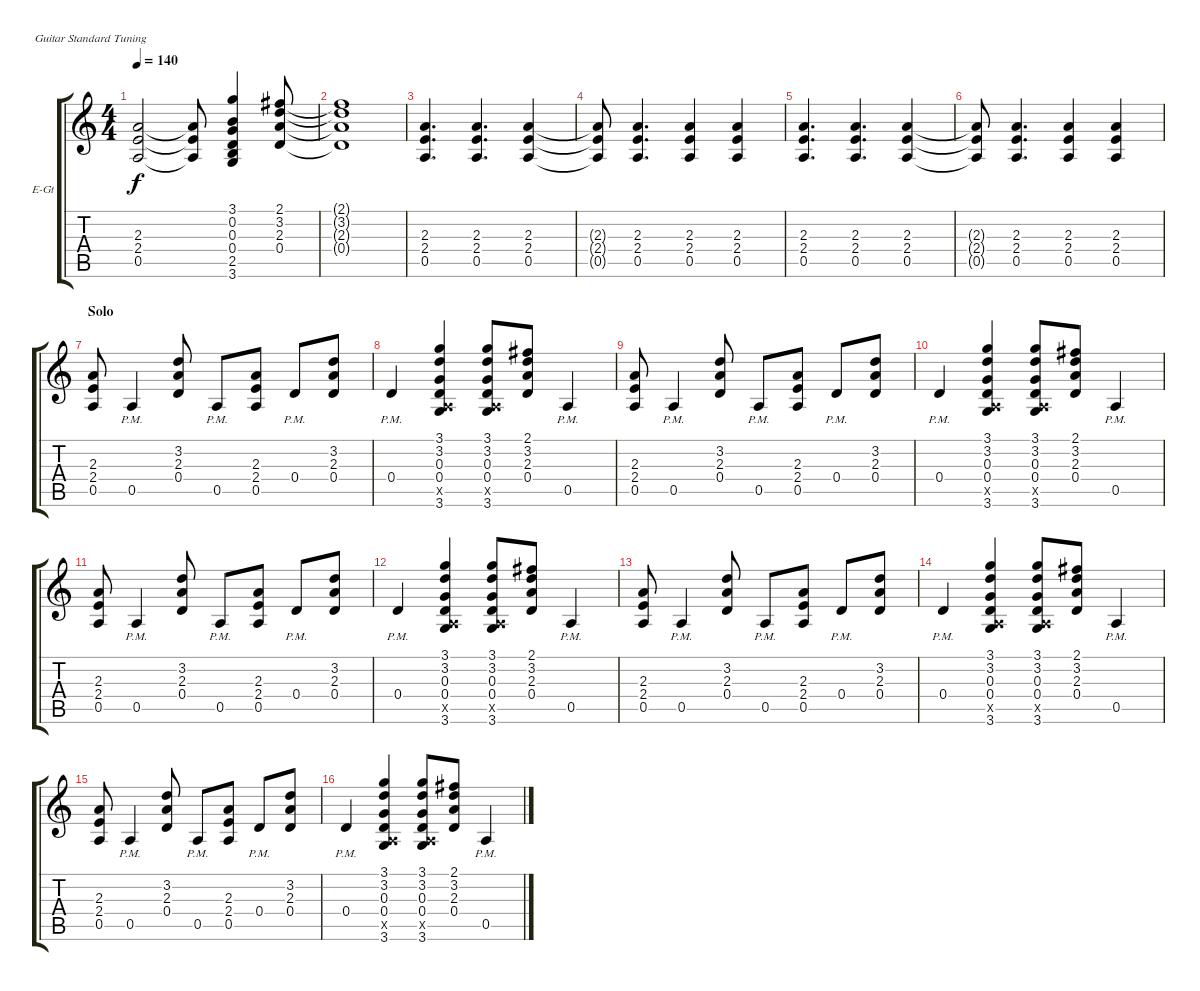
\bracketExtendMode groupsimilarinstruments
\firstSystemTrackNameOrientation horizontal
\otherSystemsTrackNameOrientation horizontal
\track ("Malcolm Young" "E-Gt") {instrument overdrivenguitar}
\staff {score tabs}
\tuning (E4 B3 G3 D3 A2 E2)
\ts (4 4)
\tempo 140
\clef g2
\ks c
(2.3 2.4 0.5).2{dy f} (2.3{t} 2.4{t} 0.5{t}).8 (3.1 0.2 0.3 0.4 2.5 3.6).4 (2.1 3.2 2.3 0.4).8 |
(2.1{t} 3.2{t} 2.3{t} 0.4{t}).1 |
(2.3 2.4 0.5).4{d} (2.3 2.4 0.5).4{d} (2.3 2.4 0.5).4 |
(2.3{t} 2.4{t} 0.5{t}).8 (2.3 2.4 0.5).4{d} (2.3 2.4 0.5).4 (2.3 2.4 0.5).4 |
(2.3 2.4 0.5).4{d} (2.3 2.4 0.5).4{d} (2.3 2.4 0.5).4 |
(2.3{t} 2.4{t} 0.5{t}).8 (2.3 2.4 0.5).4{d} (2.3 2.4 0.5).4 (2.3 2.4 0.5).4 |
\section ("" "Solo")
(2.3 2.4 0.5).8 0.5{pm}.4 (3.2 2.3 0.4).8 0.5{pm}.8 (2.3 2.4 0.5).8 0.4{pm}.8 (3.2 2.3 0.4).8 |
0.4{pm}.4 (3.1 3.2 0.3 0.4 0.5{x} 3.6).4 (3.1 3.2 0.3 0.4 3.6 0.5{x}).8 (2.1 3.2 2.3 0.4).8 0.5{pm}.4 |
(2.3 2.4 0.5).8 0.5{pm}.4 (3.2 2.3 0.4).8 0.5{pm}.8 (2.3 2.4 0.5).8 0.4{pm}.8 (3.2 2.3 0.4).8 |
0.4{pm}.4 (3.1 3.2 0.3 0.4 0.5{x} 3.6).4 (3.1 3.2 0.3 0.4 3.6 0.5{x}).8 (2.1 3.2 2.3 0.4).8 0.5{pm}.4 |
(2.3 2.4 0.5).8 0.5{pm}.4 (3.2 2.3 0.4).8 0.5{pm}.8 (2.3 2.4 0.5).8 0.4{pm}.8 (3.2 2.3 0.4).8 |
0.4{pm}.4 (3.1 3.2 0.3 0.4 0.5{x} 3.6).4 (3.1 3.2 0.3 0.4 3.6 0.5{x}).8 (2.1 3.2 2.3 0.4).8 0.5{pm}.4 |
(2.3 2.4 0.5).8 0.5{pm}.4 (3.2 2.3 0.4).8 0.5{pm}.8 (2.3 2.4 0.5).8 0.4{pm}.8 (3.2 2.3 0.4).8 |
0.4{pm}.4 (3.1 3.2 0.3 0.4 0.5{x} 3.6).4 (3.1 3.2 0.3 0.4 3.6 0.5{x}).8 (2.1 3.2 2.3 0.4).8 0.5{pm}.4 |
(2.3 2.4 0.5).8 0.5{pm}.4 (3.2 2.3 0.4).8 0.5{pm}.8 (2.3 2.4 0.5).8 0.4{pm}.8 (3.2 2.3 0.4).8 |
0.4{pm}.4 (3.1 3.2 0.3 0.4 0.5{x} 3.6).4 (3.1 3.2 0.3 0.4 3.6 0.5{x}).8 (2.1 3.2 2.3 0.4).8 0.5{pm}.4
